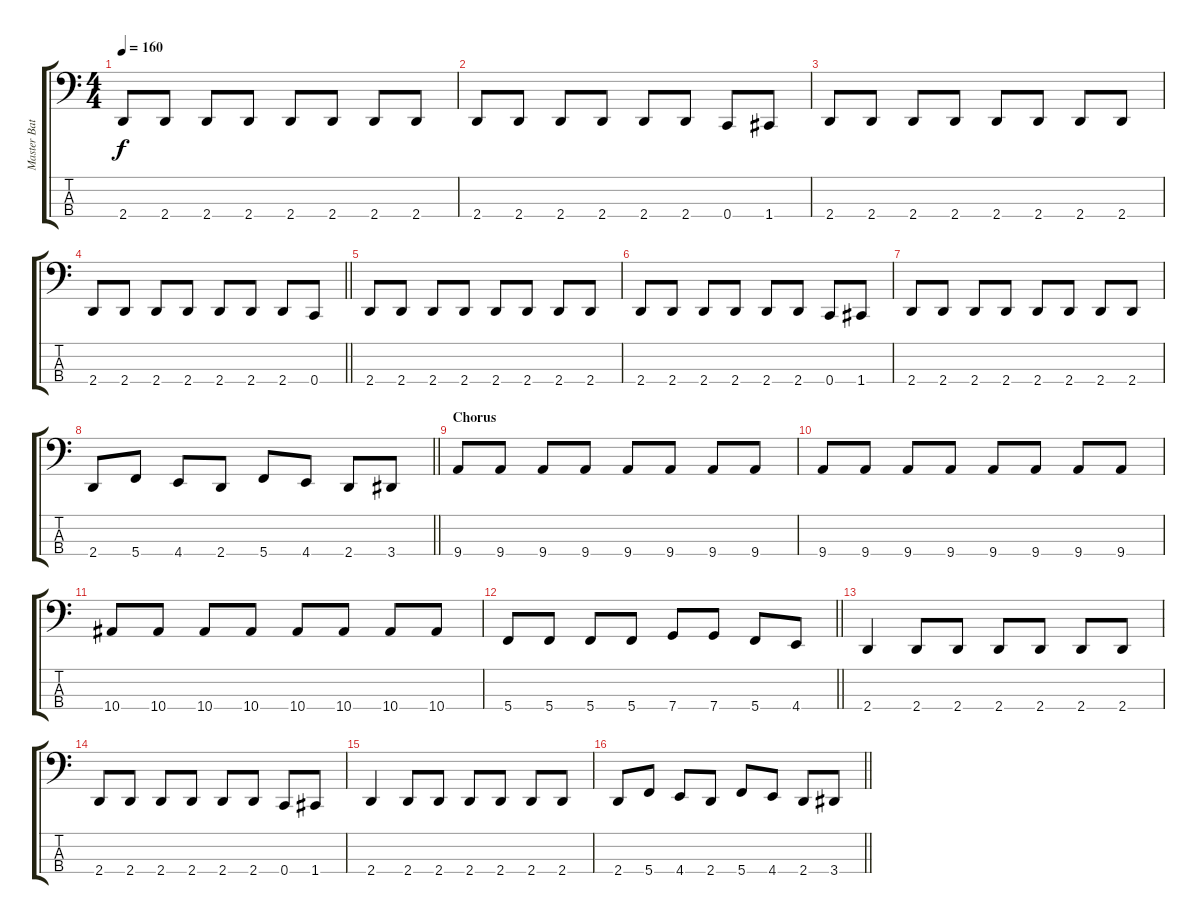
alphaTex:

\track ("Master Bates" "Master Bat") {instrument electricbassfinger}
\staff {score tabs}
\tuning (F2 C2 G1 C1) {hide}
\ts (4 4)
\section ("" "")
\tempo 160
\clef f4
\ks c
2.4.8{dy f} 2.4.8 2.4.8 2.4.8 2.4.8 2.4.8 2.4.8 2.4.8 |
2.4.8 2.4.8 2.4.8 2.4.8 2.4.8 2.4.8 0.4.8 1.4.8 |
2.4.8 2.4.8 2.4.8 2.4.8 2.4.8 2.4.8 2.4.8 2.4.8 |
\barLineRight lightlight
2.4.8 2.4.8 2.4.8 2.4.8 2.4.8 2.4.8 2.4.8 0.4.8 |
\section ("" "")
2.4.8 2.4.8 2.4.8 2.4.8 2.4.8 2.4.8 2.4.8 2.4.8 |
2.4.8 2.4.8 2.4.8 2.4.8 2.4.8 2.4.8 0.4.8 1.4.8 |
2.4.8 2.4.8 2.4.8 2.4.8 2.4.8 2.4.8 2.4.8 2.4.8 |
\barLineRight lightlight
2.4.8 5.4.8 4.4.8 2.4.8 5.4.8 4.4.8 2.4.8 3.4.8 |
\section ("" "Chorus")
9.4.8 9.4.8 9.4.8 9.4.8 9.4.8 9.4.8 9.4.8 9.4.8 |
9.4.8 9.4.8 9.4.8 9.4.8 9.4.8 9.4.8 9.4.8 9.4.8 |
10.4.8 10.4.8 10.4.8 10.4.8 10.4.8 10.4.8 10.4.8 10.4.8 |
\barLineRight lightlight
5.4.8 5.4.8 5.4.8 5.4.8 7.4.8 7.4.8 5.4.8 4.4.8 |
\section ("" "")
2.4.4 2.4.8 2.4.8 2.4.8 2.4.8 2.4.8 2.4.8 |
2.4.8 2.4.8 2.4.8 2.4.8 2.4.8 2.4.8 0.4.8 1.4.8 |
2.4.4 2.4.8 2.4.8 2.4.8 2.4.8 2.4.8 2.4.8 |
\barLineRight lightlight
2.4.8 5.4.8 4.4.8 2.4.8 5.4.8 4.4.8 2.4.8 3.4.8
